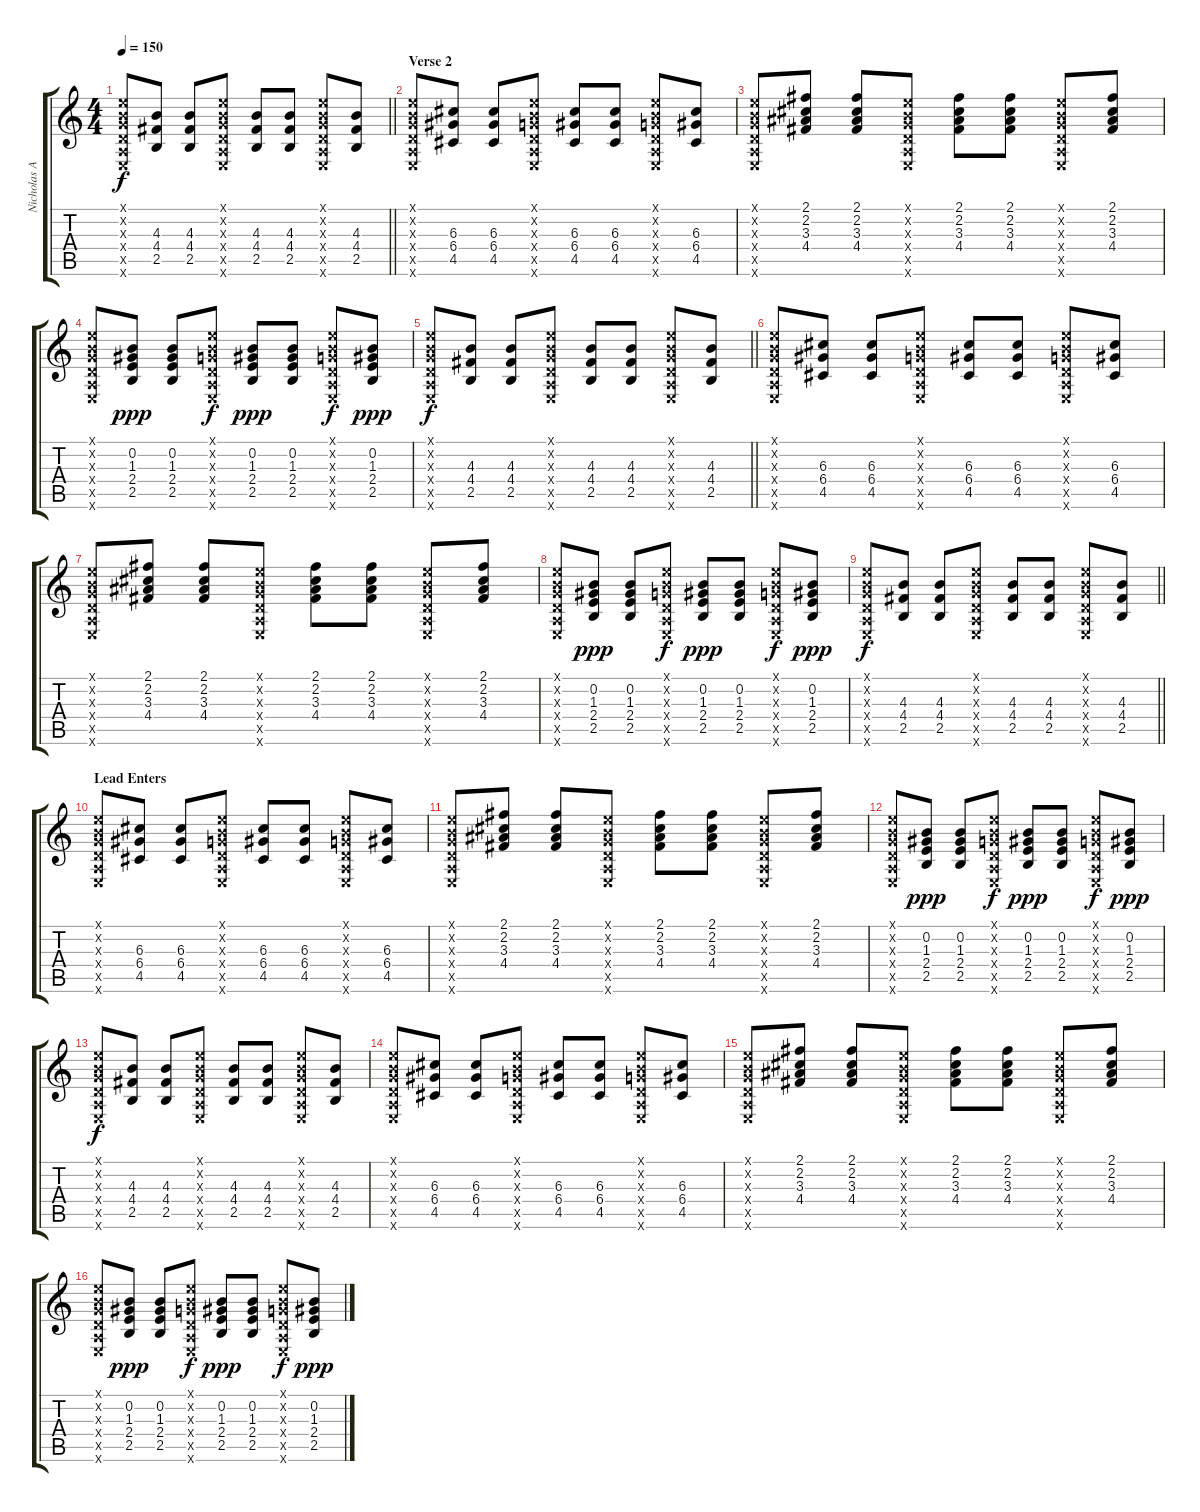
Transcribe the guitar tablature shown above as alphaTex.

\track ("Nicholas Arson" "Nicholas A") {instrument overdrivenguitar}
\staff {score tabs}
\tuning (E4 B3 G3 D3 A2 E2) {hide}
\ts (4 4)
\tempo 150
\clef g2
\barLineRight lightlight
\ks c
(0.1{x} 0.2{x} 0.3{x} 0.4{x} 0.5{x} 0.6{x}).8{dy f} (4.3 4.4 2.5).8 (4.3 4.4 2.5).8 (0.1{x} 0.2{x} 0.3{x} 0.4{x} 0.5{x} 0.6{x}).8 (4.3 4.4 2.5).8 (4.3 4.4 2.5).8 (0.1{x} 0.2{x} 0.3{x} 0.4{x} 0.5{x} 0.6{x}).8 (4.3 4.4 2.5).8 |
\section ("" "Verse 2")
(0.1{x} 0.2{x} 0.3{x} 0.4{x} 0.5{x} 0.6{x}).8 (6.3 6.4 4.5).8 (6.3 6.4 4.5).8 (0.1{x} 0.2{x} 0.3{x} 0.4{x} 0.5{x} 0.6{x}).8 (6.3 6.4 4.5).8 (6.3 6.4 4.5).8 (0.1{x} 0.2{x} 0.3{x} 0.4{x} 0.5{x} 0.6{x}).8 (6.3 6.4 4.5).8 |
(0.1{x} 0.2{x} 0.3{x} 0.4{x} 0.5{x} 0.6{x}).8 (2.1 2.2 3.3 4.4).8 (2.1 2.2 3.3 4.4).8 (0.1{x} 0.2{x} 0.3{x} 0.4{x} 0.5{x} 0.6{x}).8 (2.1 2.2 3.3 4.4).8 (2.1 2.2 3.3 4.4).8 (0.1{x} 0.2{x} 0.3{x} 0.4{x} 0.5{x} 0.6{x}).8 (2.1 2.2 3.3 4.4).8 |
(0.1{x} 0.2{x} 0.3{x} 0.4{x} 0.5{x} 0.6{x}).8 (0.2 1.3 2.4 2.5).8{dy ppp} (0.2 1.3 2.4 2.5).8 (0.1{x} 0.2{x} 0.3{x} 0.4{x} 0.5{x} 0.6{x}).8{dy f} (0.2 1.3 2.4 2.5).8{dy ppp} (0.2 1.3 2.4 2.5).8 (0.1{x} 0.2{x} 0.3{x} 0.4{x} 0.5{x} 0.6{x}).8{dy f} (0.2 1.3 2.4 2.5).8{dy ppp} |
\barLineRight lightlight
(0.1{x} 0.2{x} 0.3{x} 0.4{x} 0.5{x} 0.6{x}).8{dy f} (4.3 4.4 2.5).8 (4.3 4.4 2.5).8 (0.1{x} 0.2{x} 0.3{x} 0.4{x} 0.5{x} 0.6{x}).8 (4.3 4.4 2.5).8 (4.3 4.4 2.5).8 (0.1{x} 0.2{x} 0.3{x} 0.4{x} 0.5{x} 0.6{x}).8 (4.3 4.4 2.5).8 |
(0.1{x} 0.2{x} 0.3{x} 0.4{x} 0.5{x} 0.6{x}).8 (6.3 6.4 4.5).8 (6.3 6.4 4.5).8 (0.1{x} 0.2{x} 0.3{x} 0.4{x} 0.5{x} 0.6{x}).8 (6.3 6.4 4.5).8 (6.3 6.4 4.5).8 (0.1{x} 0.2{x} 0.3{x} 0.4{x} 0.5{x} 0.6{x}).8 (6.3 6.4 4.5).8 |
(0.1{x} 0.2{x} 0.3{x} 0.4{x} 0.5{x} 0.6{x}).8 (2.1 2.2 3.3 4.4).8 (2.1 2.2 3.3 4.4).8 (0.1{x} 0.2{x} 0.3{x} 0.4{x} 0.5{x} 0.6{x}).8 (2.1 2.2 3.3 4.4).8 (2.1 2.2 3.3 4.4).8 (0.1{x} 0.2{x} 0.3{x} 0.4{x} 0.5{x} 0.6{x}).8 (2.1 2.2 3.3 4.4).8 |
(0.1{x} 0.2{x} 0.3{x} 0.4{x} 0.5{x} 0.6{x}).8 (0.2 1.3 2.4 2.5).8{dy ppp} (0.2 1.3 2.4 2.5).8 (0.1{x} 0.2{x} 0.3{x} 0.4{x} 0.5{x} 0.6{x}).8{dy f} (0.2 1.3 2.4 2.5).8{dy ppp} (0.2 1.3 2.4 2.5).8 (0.1{x} 0.2{x} 0.3{x} 0.4{x} 0.5{x} 0.6{x}).8{dy f} (0.2 1.3 2.4 2.5).8{dy ppp} |
\barLineRight lightlight
(0.1{x} 0.2{x} 0.3{x} 0.4{x} 0.5{x} 0.6{x}).8{dy f} (4.3 4.4 2.5).8 (4.3 4.4 2.5).8 (0.1{x} 0.2{x} 0.3{x} 0.4{x} 0.5{x} 0.6{x}).8 (4.3 4.4 2.5).8 (4.3 4.4 2.5).8 (0.1{x} 0.2{x} 0.3{x} 0.4{x} 0.5{x} 0.6{x}).8 (4.3 4.4 2.5).8 |
\section ("" "Lead Enters")
(0.1{x} 0.2{x} 0.3{x} 0.4{x} 0.5{x} 0.6{x}).8 (6.3 6.4 4.5).8 (6.3 6.4 4.5).8 (0.1{x} 0.2{x} 0.3{x} 0.4{x} 0.5{x} 0.6{x}).8 (6.3 6.4 4.5).8 (6.3 6.4 4.5).8 (0.1{x} 0.2{x} 0.3{x} 0.4{x} 0.5{x} 0.6{x}).8 (6.3 6.4 4.5).8 |
(0.1{x} 0.2{x} 0.3{x} 0.4{x} 0.5{x} 0.6{x}).8 (2.1 2.2 3.3 4.4).8 (2.1 2.2 3.3 4.4).8 (0.1{x} 0.2{x} 0.3{x} 0.4{x} 0.5{x} 0.6{x}).8 (2.1 2.2 3.3 4.4).8 (2.1 2.2 3.3 4.4).8 (0.1{x} 0.2{x} 0.3{x} 0.4{x} 0.5{x} 0.6{x}).8 (2.1 2.2 3.3 4.4).8 |
(0.1{x} 0.2{x} 0.3{x} 0.4{x} 0.5{x} 0.6{x}).8 (0.2 1.3 2.4 2.5).8{dy ppp} (0.2 1.3 2.4 2.5).8 (0.1{x} 0.2{x} 0.3{x} 0.4{x} 0.5{x} 0.6{x}).8{dy f} (0.2 1.3 2.4 2.5).8{dy ppp} (0.2 1.3 2.4 2.5).8 (0.1{x} 0.2{x} 0.3{x} 0.4{x} 0.5{x} 0.6{x}).8{dy f} (0.2 1.3 2.4 2.5).8{dy ppp} |
(0.1{x} 0.2{x} 0.3{x} 0.4{x} 0.5{x} 0.6{x}).8{dy f} (4.3 4.4 2.5).8 (4.3 4.4 2.5).8 (0.1{x} 0.2{x} 0.3{x} 0.4{x} 0.5{x} 0.6{x}).8 (4.3 4.4 2.5).8 (4.3 4.4 2.5).8 (0.1{x} 0.2{x} 0.3{x} 0.4{x} 0.5{x} 0.6{x}).8 (4.3 4.4 2.5).8 |
(0.1{x} 0.2{x} 0.3{x} 0.4{x} 0.5{x} 0.6{x}).8 (6.3 6.4 4.5).8 (6.3 6.4 4.5).8 (0.1{x} 0.2{x} 0.3{x} 0.4{x} 0.5{x} 0.6{x}).8 (6.3 6.4 4.5).8 (6.3 6.4 4.5).8 (0.1{x} 0.2{x} 0.3{x} 0.4{x} 0.5{x} 0.6{x}).8 (6.3 6.4 4.5).8 |
(0.1{x} 0.2{x} 0.3{x} 0.4{x} 0.5{x} 0.6{x}).8 (2.1 2.2 3.3 4.4).8 (2.1 2.2 3.3 4.4).8 (0.1{x} 0.2{x} 0.3{x} 0.4{x} 0.5{x} 0.6{x}).8 (2.1 2.2 3.3 4.4).8 (2.1 2.2 3.3 4.4).8 (0.1{x} 0.2{x} 0.3{x} 0.4{x} 0.5{x} 0.6{x}).8 (2.1 2.2 3.3 4.4).8 |
(0.1{x} 0.2{x} 0.3{x} 0.4{x} 0.5{x} 0.6{x}).8 (0.2 1.3 2.4 2.5).8{dy ppp} (0.2 1.3 2.4 2.5).8 (0.1{x} 0.2{x} 0.3{x} 0.4{x} 0.5{x} 0.6{x}).8{dy f} (0.2 1.3 2.4 2.5).8{dy ppp} (0.2 1.3 2.4 2.5).8 (0.1{x} 0.2{x} 0.3{x} 0.4{x} 0.5{x} 0.6{x}).8{dy f} (0.2 1.3 2.4 2.5).8{dy ppp}
